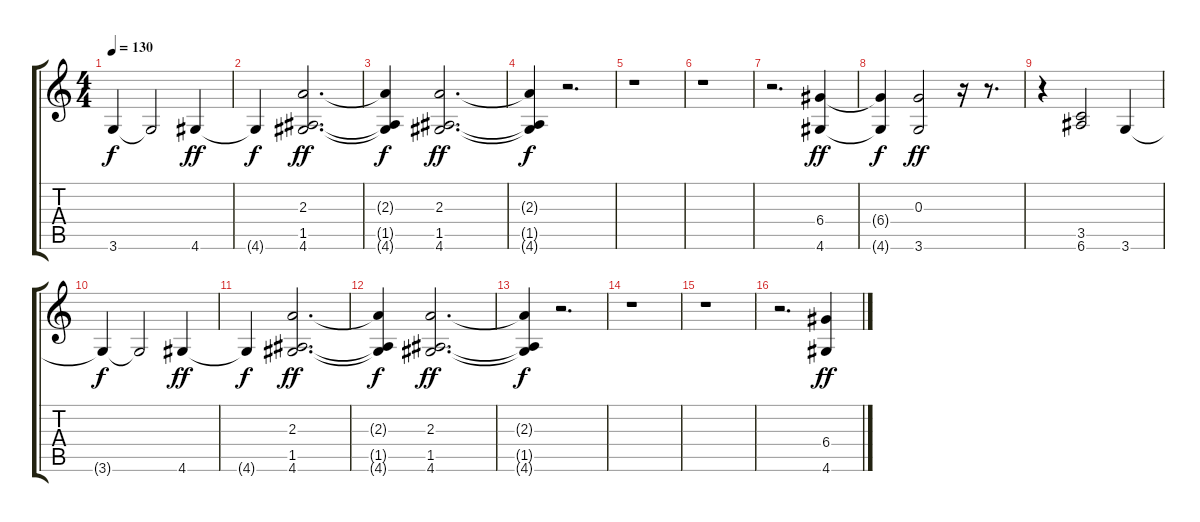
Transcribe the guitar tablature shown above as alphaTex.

\track "" {instrument distortionguitar}
\staff {score tabs}
\tuning (E4 B3 G3 D3 A2 E2) {hide}
\ts (4 4)
\tempo 130
\clef g2
\ks c
3.6{t}.4{dy f} 3.6{t}.2 4.6.4{dy ff} |
4.6{t}.4{dy f} (2.3 1.5 4.6).2{d dy ff} |
(2.3{t} 1.5{t} 4.6{t}).4{dy f} (2.3 1.5 4.6).2{d dy ff} |
(2.3{t} 1.5{t} 4.6{t}).4{dy f} r.2{d} |
r.1 |
r.1 |
r.2{d} (6.4 4.6).4{dy ff} |
(6.4{t} 4.6{t}).4{dy f} (0.3 3.6).2{dy ff} r.16 r.8{d} |
r.4 (3.5 6.6).2 3.6.4 |
3.6{t}.4{dy f} 3.6{t}.2 4.6.4{dy ff} |
4.6{t}.4{dy f} (2.3 1.5 4.6).2{d dy ff} |
(2.3{t} 1.5{t} 4.6{t}).4{dy f} (2.3 1.5 4.6).2{d dy ff} |
(2.3{t} 1.5{t} 4.6{t}).4{dy f} r.2{d} |
r.1 |
r.1 |
r.2{d} (6.4 4.6).4{dy ff}
